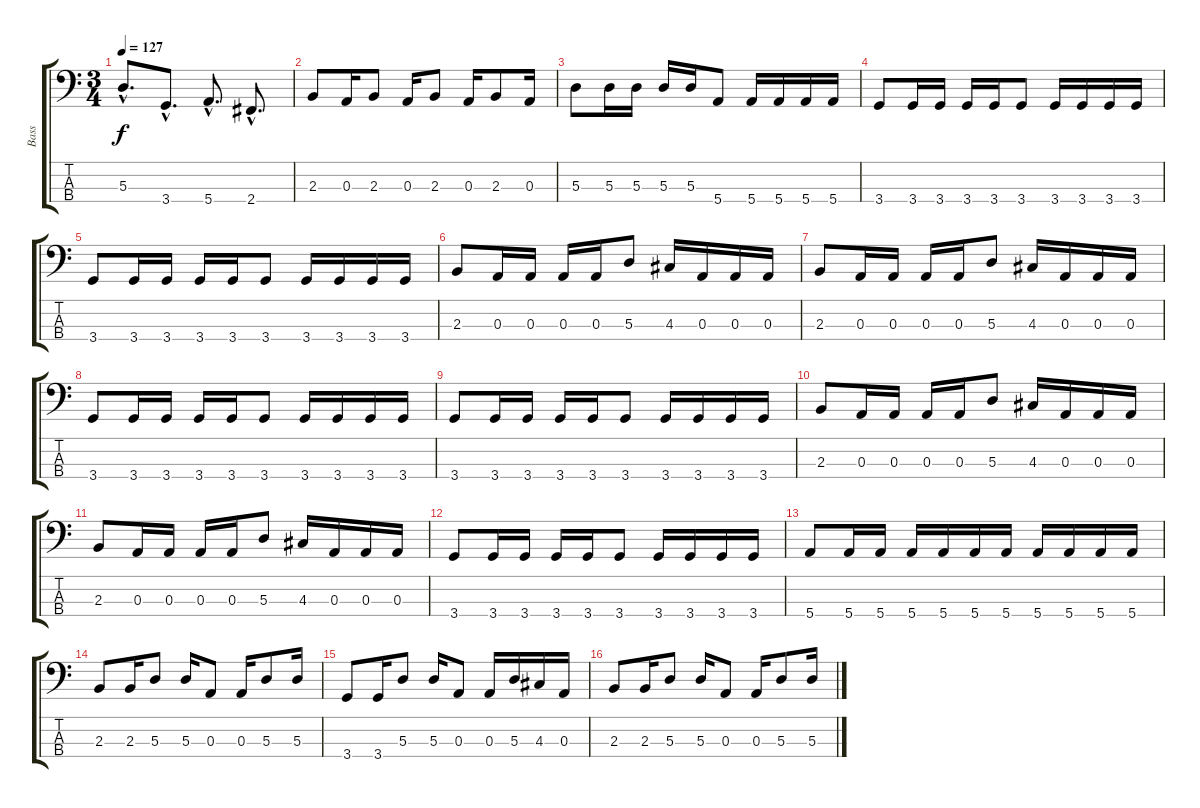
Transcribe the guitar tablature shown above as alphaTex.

\track ("Bass" "Bass") {instrument electricbasspick}
\staff {score tabs}
\tuning (G2 D2 A1 E1) {hide}
\ts (3 4)
\tempo 127
\clef f4
\ks c
5.3{hac}.8{d dy f} 3.4{hac}.8{d} 5.4{hac}.8{d} 2.4{hac}.8{d} |
2.3.8 0.3.16 2.3.8 0.3.16 2.3.8 0.3.16 2.3.8 0.3.16 |
5.3.8 5.3.16 5.3.16 5.3.16 5.3.16 5.4.8 5.4.16 5.4.16 5.4.16 5.4.16 |
3.4.8 3.4.16 3.4.16 3.4.16 3.4.16 3.4.8 3.4.16 3.4.16 3.4.16 3.4.16 |
3.4.8 3.4.16 3.4.16 3.4.16 3.4.16 3.4.8 3.4.16 3.4.16 3.4.16 3.4.16 |
2.3.8 0.3.16 0.3.16 0.3.16 0.3.16 5.3.8 4.3.16 0.3.16 0.3.16 0.3.16 |
2.3.8 0.3.16 0.3.16 0.3.16 0.3.16 5.3.8 4.3.16 0.3.16 0.3.16 0.3.16 |
3.4.8 3.4.16 3.4.16 3.4.16 3.4.16 3.4.8 3.4.16 3.4.16 3.4.16 3.4.16 |
3.4.8 3.4.16 3.4.16 3.4.16 3.4.16 3.4.8 3.4.16 3.4.16 3.4.16 3.4.16 |
2.3.8 0.3.16 0.3.16 0.3.16 0.3.16 5.3.8 4.3.16 0.3.16 0.3.16 0.3.16 |
2.3.8 0.3.16 0.3.16 0.3.16 0.3.16 5.3.8 4.3.16 0.3.16 0.3.16 0.3.16 |
3.4.8 3.4.16 3.4.16 3.4.16 3.4.16 3.4.8 3.4.16 3.4.16 3.4.16 3.4.16 |
5.4.8 5.4.16 5.4.16 5.4.16 5.4.16 5.4.16 5.4.16 5.4.16 5.4.16 5.4.16 5.4.16 |
2.3.8 2.3.16 5.3.8 5.3.16 0.3.8 0.3.16 5.3.8 5.3.16 |
3.4.8 3.4.16 5.3.8 5.3.16 0.3.8 0.3.16 5.3.16 4.3.16 0.3.16 |
2.3.8 2.3.16 5.3.8 5.3.16 0.3.8 0.3.16 5.3.8 5.3.16
